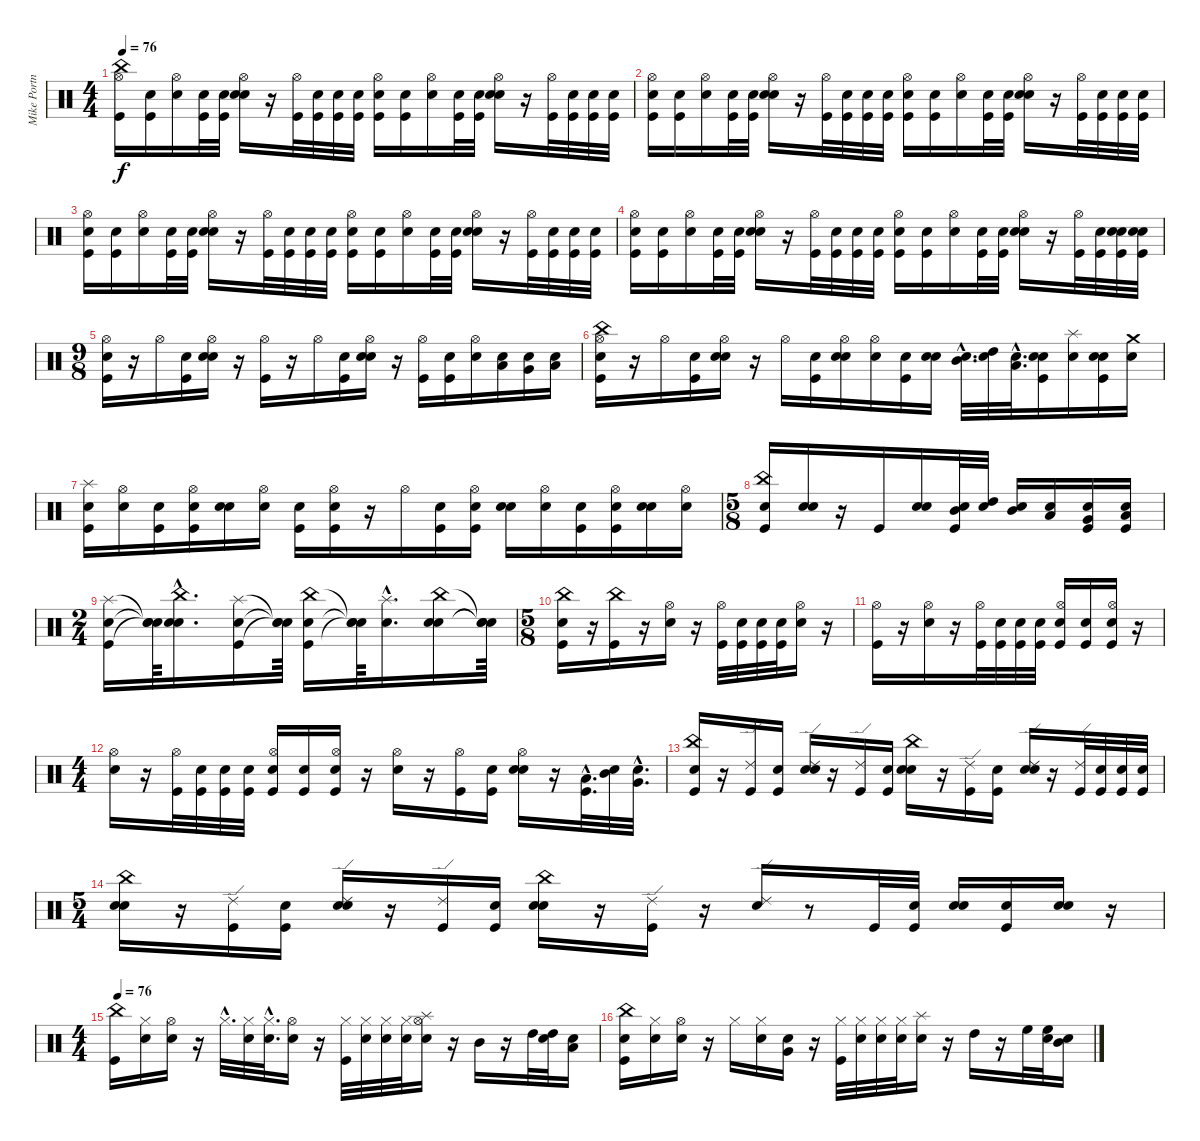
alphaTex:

\track ("Mike Portnoy - Drum" "Mike Portn") {instrument percussion}
\staff {score}
\articulation defaults
\ts (4 4)
\tempo 76
\clef neutral
\ks c
("Kick (hit)" "Hi-Hat (open)" "China (hit)").16{dy f} ("Snare (hit)" "Kick (hit)").16 ("Snare (hit)" "Hi-Hat (open)").16 ("Snare (hit)" "Kick (hit)").32 ("Snare (hit)" "Kick (hit)").32 ("Snare (hit)" "Snare (hit) 2" "Hi-Hat (open)").16 r.16 ("Kick (hit)" "Hi-Hat (open)").32 ("Snare (hit)" "Kick (hit)").32 ("Snare (hit)" "Kick (hit)").32 ("Snare (hit)" "Kick (hit)").32 ("Snare (hit)" "Kick (hit)" "Hi-Hat (open)").16 ("Snare (hit)" "Kick (hit)").16 ("Snare (hit)" "Hi-Hat (open)").16 ("Snare (hit)" "Kick (hit)").32 ("Snare (hit)" "Kick (hit)").32 ("Snare (hit)" "Snare (hit) 2" "Hi-Hat (open)").16 r.16 ("Kick (hit)" "Hi-Hat (open)").32 ("Snare (hit)" "Kick (hit)").32 ("Snare (hit)" "Kick (hit)").32 ("Snare (hit)" "Kick (hit)").32 |
("Snare (hit)" "Kick (hit)" "Hi-Hat (open)").16 ("Snare (hit)" "Kick (hit)").16 ("Snare (hit)" "Hi-Hat (open)").16 ("Snare (hit)" "Kick (hit)").32 ("Snare (hit)" "Kick (hit)").32 ("Snare (hit)" "Snare (hit) 2" "Hi-Hat (open)").16 r.16 ("Kick (hit)" "Hi-Hat (open)").32 ("Snare (hit)" "Kick (hit)").32 ("Snare (hit)" "Kick (hit)").32 ("Snare (hit)" "Kick (hit)").32 ("Snare (hit)" "Kick (hit)" "Hi-Hat (open)").16 ("Snare (hit)" "Kick (hit)").16 ("Snare (hit)" "Hi-Hat (open)").16 ("Snare (hit)" "Kick (hit)").32 ("Snare (hit)" "Kick (hit)").32 ("Snare (hit)" "Snare (hit) 2" "Hi-Hat (open)").16 r.16 ("Kick (hit)" "Hi-Hat (open)").32 ("Snare (hit)" "Kick (hit)").32 ("Snare (hit)" "Kick (hit)").32 ("Snare (hit)" "Kick (hit)").32 |
("Snare (hit)" "Kick (hit)" "Hi-Hat (open)").16 ("Snare (hit)" "Kick (hit)").16 ("Snare (hit)" "Hi-Hat (open)").16 ("Snare (hit)" "Kick (hit)").32 ("Snare (hit)" "Kick (hit)").32 ("Snare (hit)" "Snare (hit) 2" "Hi-Hat (open)").16 r.16 ("Kick (hit)" "Hi-Hat (open)").32 ("Snare (hit)" "Kick (hit)").32 ("Snare (hit)" "Kick (hit)").32 ("Snare (hit)" "Kick (hit)").32 ("Snare (hit)" "Kick (hit)" "Hi-Hat (open)").16 ("Snare (hit)" "Kick (hit)").16 ("Snare (hit)" "Hi-Hat (open)").16 ("Snare (hit)" "Kick (hit)").32 ("Snare (hit)" "Kick (hit)").32 ("Snare (hit)" "Snare (hit) 2" "Hi-Hat (open)").16 r.16 ("Kick (hit)" "Hi-Hat (open)").32 ("Snare (hit)" "Kick (hit)").32 ("Snare (hit)" "Kick (hit)").32 ("Snare (hit)" "Kick (hit)").32 |
("Snare (hit)" "Kick (hit)" "Hi-Hat (open)").16 ("Snare (hit)" "Kick (hit)").16 ("Snare (hit)" "Hi-Hat (open)").16 ("Snare (hit)" "Kick (hit)").32 ("Snare (hit)" "Kick (hit)").32 ("Snare (hit)" "Snare (hit) 2" "Hi-Hat (open)").16 r.16 ("Kick (hit)" "Hi-Hat (open)").32 ("Snare (hit)" "Kick (hit)").32 ("Snare (hit)" "Kick (hit)").32 ("Snare (hit)" "Kick (hit)").32 ("Snare (hit)" "Kick (hit)" "Hi-Hat (open)").16 ("Snare (hit)" "Kick (hit)").16 ("Snare (hit)" "Hi-Hat (open)").16 ("Snare (hit)" "Kick (hit)").32 ("Snare (hit)" "Kick (hit)").32 ("Snare (hit)" "Snare (hit) 2" "Hi-Hat (open)").16 r.16 ("Kick (hit)" "Hi-Hat (open)").32 ("Snare (hit)" "Kick (hit)").32 ("Snare (hit)" "Kick (hit)" "Snare (hit) 2").32 ("Snare (hit)" "Kick (hit)" "Snare (hit) 2").32 |
\ts (9 8)
("Snare (hit)" "Kick (hit)" "Hi-Hat (open)").16 r.16 "Hi-Hat (open)".16 ("Snare (hit)" "Kick (hit)").16 ("Snare (hit)" "Snare (hit) 2" "Hi-Hat (open)").16 r.16 ("Kick (hit)" "Hi-Hat (open)").16 r.16 "Hi-Hat (open)".16 ("Snare (hit)" "Kick (hit)").16 ("Snare (hit)" "Snare (hit) 2" "Hi-Hat (open)").16 r.16 ("Kick (hit)" "Hi-Hat (open)").16 ("Snare (hit)" "Kick (hit)").16 ("Snare (hit)" "Hi-Hat (open)").16 ("Snare (hit)" "Low Tom (hit)").16 ("Snare (hit)" "Very Low Tom (hit)").16 ("Snare (hit)" "Low Floor Tom (hit)").16 |
("Snare (hit)" "Kick (hit)" "Hi-Hat (open)" "China (hit)").16 r.16 "Hi-Hat (open)".16 ("Snare (hit)" "Kick (hit)").16 ("Snare (hit)" "Snare (hit) 2" "Hi-Hat (open)").16 r.16 "Hi-Hat (open)".16 ("Snare (hit)" "Kick (hit)").16 ("Snare (hit)" "Snare (hit) 2" "Hi-Hat (open)").16 ("Snare (hit)" "Hi-Hat (open)").16 ("Snare (hit)" "Kick (hit)").16 ("Snare (hit)" "Snare (hit) 2").16 ("Snare (hit)"{hac} "Mid Tom (hit)"{hac}).32{d} ("Snare (hit)" "High Tom (hit)").32 ("Snare (hit)"{hac} "Low Tom (hit)"{hac}).32{d} ("Snare (hit)" "Kick (hit)" "Snare (hit) 2").16 ("Snare (hit)" "Splash (hit)").16 ("Snare (hit)" "Kick (hit)" "Snare (hit) 2").16 ("Snare (hit)" "Crash medium (hit)").16 |
("Snare (hit)" "Kick (hit)" "Splash (hit)").16 ("Snare (hit)" "Hi-Hat (open)").16 ("Snare (hit)" "Kick (hit)").16 ("Snare (hit)" "Kick (hit)" "Hi-Hat (open)").16 ("Snare (hit)" "Snare (hit) 2").16 ("Snare (hit)" "Hi-Hat (open)").16 ("Snare (hit)" "Kick (hit)").16 ("Snare (hit)" "Kick (hit)" "Hi-Hat (open)").16 r.16 "Hi-Hat (open)".16 ("Snare (hit)" "Kick (hit)").16 ("Snare (hit)" "Kick (hit)" "Hi-Hat (open)").16 ("Snare (hit)" "Snare (hit) 2").16 ("Snare (hit)" "Hi-Hat (open)").16 ("Snare (hit)" "Kick (hit)").16 ("Snare (hit)" "Kick (hit)" "Hi-Hat (open)").16 ("Snare (hit)" "Snare (hit) 2").16 ("Snare (hit)" "Hi-Hat (open)").16 |
\ts (5 8)
("Snare (hit)" "Kick (hit)" "China (hit)").16 ("Snare (hit)" "Snare (hit) 2").16 r.16 "Kick (hit)".16 ("Snare (hit)" "Snare (hit) 2").16 ("Snare (hit)" "Kick (hit)" "Mid Tom (hit)").32 ("Snare (hit)" "High Tom (hit)").32 ("Snare (hit)" "Mid Tom (hit)").16 ("Snare (hit)" "Low Tom (hit)").16 ("Snare (hit)" "Kick (hit)" "Very Low Tom (hit)").16 ("Snare (hit)" "Kick (hit)" "Low Floor Tom (hit)").16 |
\ts (2 4)
("Snare (hit)" "Kick (hit)" "Splash (hit)").16 ("Snare (hit)"{t} "Snare (hit)"{t} "Snare (hit)"{t}).64 ("Snare (hit)"{hac} "Snare (hit) 2"{hac} "China (hit)"{hac}).16{d} ("Snare (hit)" "Kick (hit)" "Splash (hit)").16 ("Snare (hit)"{t} "Snare (hit)"{t} "Snare (hit)"{t}).64 ("Snare (hit)" "Kick (hit)" "China (hit)").16 ("Snare (hit)"{t} "Snare (hit)"{t} "Snare (hit)"{t}).64 ("Snare (hit)"{hac} "Splash (hit)"{hac}).16{d} ("Snare (hit)" "Snare (hit) 2" "China (hit)").16 ("Snare (hit)"{t} "Snare (hit)"{t} "Snare (hit)"{t}).64 |
\ts (5 8)
("Snare (hit)" "Kick (hit)" "China (hit)").16 r.16 ("Kick (hit)" "China (hit)").16 r.16 ("Snare (hit) 2" "Hi-Hat (open)").16 r.16 ("Kick (hit)" "Hi-Hat (open)").32 ("Snare (hit)" "Kick (hit)").32 ("Snare (hit)" "Kick (hit)").32 ("Snare (hit)" "Kick (hit)").32 ("Snare (hit)" "Hi-Hat (open)").16 r.16 |
("Kick (hit)" "Hi-Hat (open)").16 r.16 ("Snare (hit) 2" "Hi-Hat (open)").16 r.16 ("Kick (hit)" "Hi-Hat (open)").32 ("Snare (hit)" "Kick (hit)").32 ("Snare (hit)" "Kick (hit)").32 ("Snare (hit)" "Kick (hit)").32 ("Snare (hit)" "Kick (hit)" "Hi-Hat (open)").16 ("Snare (hit)" "Kick (hit)").16 ("Snare (hit)" "Kick (hit)" "Hi-Hat (open)").16 r.16 |
\ts (4 4)
("Snare (hit) 2" "Hi-Hat (open)").16 r.16 ("Kick (hit)" "Hi-Hat (open)").32 ("Snare (hit)" "Kick (hit)").32 ("Snare (hit)" "Kick (hit)").32 ("Snare (hit)" "Kick (hit)").32 ("Snare (hit)" "Kick (hit)" "Hi-Hat (open)").16 ("Snare (hit)" "Kick (hit)").16 ("Snare (hit)" "Kick (hit)" "Hi-Hat (open)").16 r.16 ("Snare (hit) 2" "Hi-Hat (open)").16 r.16 ("Kick (hit)" "Hi-Hat (open)").16 ("Snare (hit)" "Kick (hit)").16 ("Snare (hit)" "Snare (hit) 2" "Hi-Hat (open)").16 r.16 ("Kick (hit)"{hac} "Low Tom (hit)"{hac}).32{d} ("Snare (hit)" "Mid Tom (hit)").32 ("Snare (hit)"{hac} "Very Low Tom (hit)"{hac}).32{d} |
("Snare (hit)" "Kick (hit)" "China (hit)").16 r.16 ("Kick (hit)" "Ride (edge) 2").16 ("Snare (hit)" "Kick (hit)").16 ("Snare (hit)" "Snare (hit) 2" "Ride (edge) 2").16 r.16 ("Kick (hit)" "Ride (edge) 2").16 ("Snare (hit)" "Kick (hit)").16 ("Snare (hit)" "Snare (hit) 2" "China (hit)").16 r.16 ("Kick (hit)" "Ride (edge) 2").16 ("Snare (hit)" "Kick (hit)").16 ("Snare (hit)" "Snare (hit) 2" "Ride (edge) 2").16 r.16 ("Kick (hit)" "Ride (edge) 2").32 ("Snare (hit)" "Kick (hit)").32 ("Snare (hit)" "Kick (hit)").32 ("Snare (hit)" "Kick (hit)").32 |
\ts (5 4)
("Snare (hit)" "Snare (hit) 2" "China (hit)").16 r.16 ("Kick (hit)" "Ride (edge) 2").16 ("Snare (hit)" "Kick (hit)").16 ("Snare (hit)" "Snare (hit) 2" "Ride (edge) 2").16 r.16 ("Kick (hit)" "Ride (edge) 2").16 ("Snare (hit)" "Kick (hit)").16 ("Snare (hit)" "Snare (hit) 2" "China (hit)").16 r.16 ("Kick (hit)" "Ride (edge) 2").16 r.16 ("Snare (hit) 2" "Ride (edge) 2").16 r.8 "Kick (hit)".32 ("Snare (hit)" "Kick (hit)").32 ("Snare (hit)" "Snare (hit) 2").16 ("Snare (hit)" "Kick (hit)").16 ("Snare (hit)" "Snare (hit) 2").16 r.16 |
\ts (4 4)
\tempo 76
("Kick (hit)" "China (hit)").16 ("Snare (hit)" "Hi-Hat (closed)").16 ("Snare (hit)" "Hi-Hat (open)").16 r.16 "Hi-Hat (closed)"{hac}.32{d} ("Snare (hit)" "Hi-Hat (closed)").32 ("Snare (hit)"{hac} "Hi-Hat (closed)"{hac}).32{d} ("Snare (hit)" "Hi-Hat (open)").16 r.16 ("Kick (hit)" "Hi-Hat (closed)").32 ("Snare (hit)" "Hi-Hat (closed)").32 ("Snare (hit)" "Hi-Hat (closed)").32 ("Snare (hit)" "Hi-Hat (closed)").32 ("Snare (hit)" "Hi-Hat (open)" "Splash (hit)").16 r.16 "Mid Tom (hit)".16 r.16 "High Tom (hit)".32 ("Snare (hit)" "High Tom (hit)").32 ("Snare (hit)" "Low Tom (hit)").16 |
("Snare (hit)" "Kick (hit)" "China (hit)").16 ("Snare (hit)" "Hi-Hat (closed)").16 ("Snare (hit)" "Hi-Hat (open)").16 r.16 "Hi-Hat (closed)".16 ("Snare (hit)" "Hi-Hat (closed)").16 ("Snare (hit)" "Very Low Tom (hit)").16 r.16 ("Kick (hit)" "Hi-Hat (closed)").32 ("Snare (hit)" "Hi-Hat (closed)").32 ("Snare (hit)" "Hi-Hat (closed)").32 ("Snare (hit)" "Hi-Hat (closed)").32 ("Snare (hit)" "Splash (hit)").16 r.16 "High Tom (hit)".16 r.16 "High Floor Tom (hit)".32 ("Snare (hit)" "High Floor Tom (hit)").32 ("Snare (hit)" "Mid Tom (hit)").16
